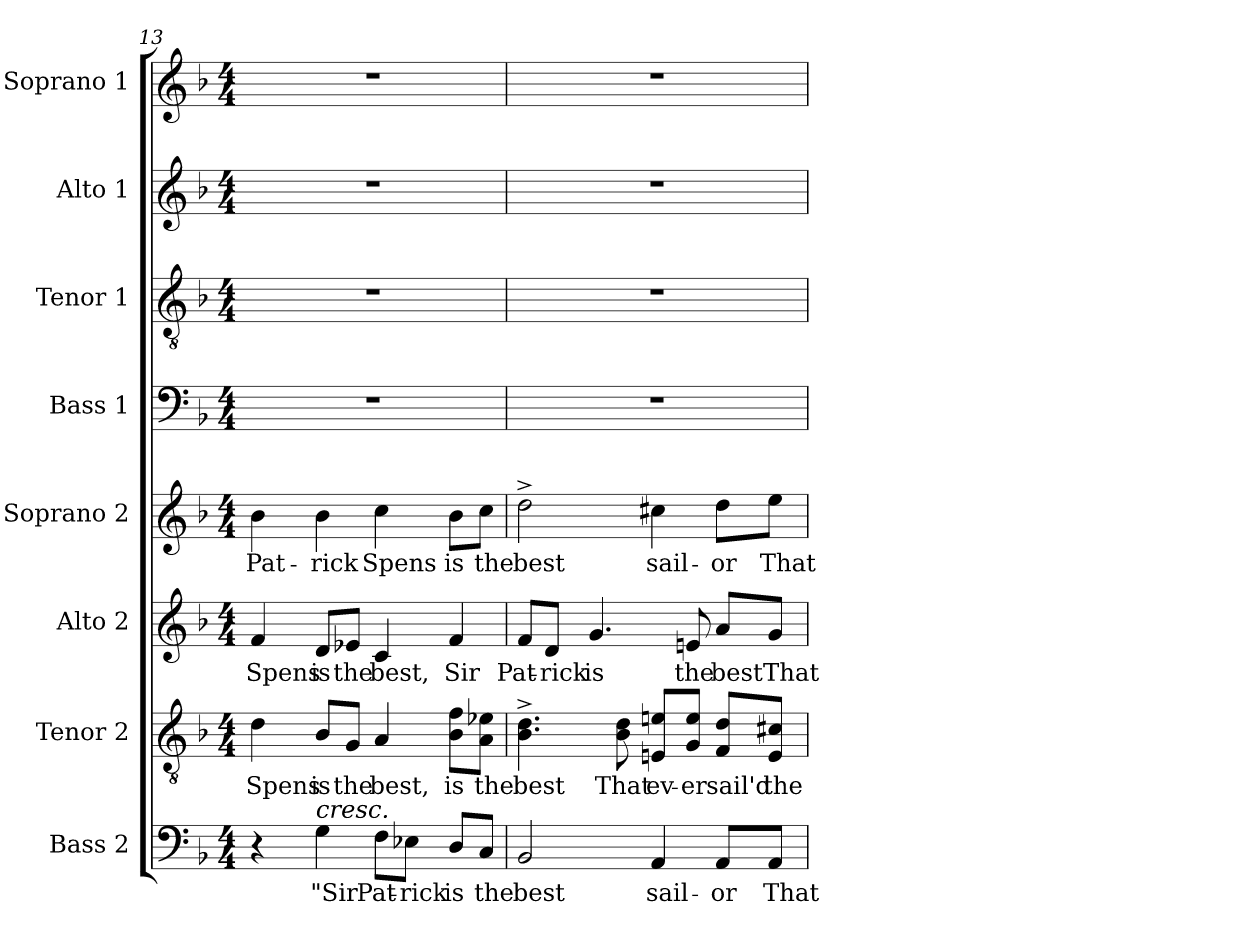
**kern	**text	**kern	**text	**kern	**text	**kern	**text	**kern	**kern	**kern	**kern
*part8	*part8	*part7	*part7	*part6	*part6	*part5	*part5	*part4	*part3	*part2	*part1
*staff8	*staff8	*staff7	*staff7	*staff6	*staff6	*staff5	*staff5	*staff4	*staff3	*staff2	*staff1
*I"Bass 2	*	*I"Tenor 2	*	*I"Alto 2	*	*I"Soprano 2	*	*I"Bass 1	*I"Tenor 1	*I"Alto 1	*I"Soprano 1
*I'B2.	*	*I'T2.	*	*I'A2.	*	*I'S2.	*	*I'B1.	*I'T1.	*I'A1.	*I'S1.
*clefF4	*	*clefGv2	*	*clefG2	*	*clefG2	*	*clefF4	*clefGv2	*clefG2	*clefG2
*	*	*ITrd7c12	*	*	*	*	*	*	*ITrd7c12	*	*
*k[b-]	*	*k[b-]	*	*k[b-]	*	*k[b-]	*	*k[b-]	*k[b-]	*k[b-]	*k[b-]
*F:	*	*F:	*	*F:	*	*F:	*	*F:	*F:	*F:	*F:
*M4/4	*	*M4/4	*	*M4/4	*	*M4/4	*	*M4/4	*M4/4	*M4/4	*M4/4
=13	=13	=13	=13	=13	=13	=13	=13	=13	=13	=13	=13
!	!	!	!LO:LY:b:color=#000000	!	!	!	!	!	!	!	!
!	!	!	!	!	!LO:LY:b:color=#000000	!	!	!	!	!	!
!	!	!	!	!	!	!	!LO:LY:b:color=#000000	!	!	!	!
4r	.	4Di\	Spens	4fi/	Spens	4b-i\	Pat-	1r	1r	1r	1r
!	!LO:LY:b:color=#000000	!	!	!	!	!	!	!	!	!	!
!	!	!	!LO:LY:b:color=#000000	!	!	!	!	!	!	!	!
!	!	!	!	!	!LO:LY:b:color=#000000	!	!	!	!	!	!
!LO:TX:a:i:t=cresc.	!	!	!	!	!	!	!	!	!	!	!
!	!	!	!	!	!	!	!LO:LY:b:color=#000000	!	!	!	!
4Gi\	"Sir	8BB-i/L	is	8di/L	is	4b-i\	-rick	.	.	.	.
!	!	!	!LO:LY:b:color=#000000	!	!	!	!	!	!	!	!
!	!	!	!	!	!LO:LY:b:color=#000000	!	!	!	!	!	!
.	.	8GGi/J	the	8e-Xi/J	the	.	.	.	.	.	.
!	!LO:LY:b:color=#000000	!	!	!	!	!	!	!	!	!	!
!	!	!	!LO:LY:b:color=#000000	!	!	!	!	!	!	!	!
!	!	!	!	!	!LO:LY:b:color=#000000	!	!	!	!	!	!
!	!	!	!	!	!	!	!LO:LY:b:color=#000000	!	!	!	!
8Fi\L	Pat-	4AAi/	best,	4ci/	best,	4cci\	Spens	.	.	.	.
!	!LO:LY:b:color=#000000	!	!	!	!	!	!	!	!	!	!
8E-Xi\J	-rick	.	.	.	.	.	.	.	.	.	.
!	!LO:LY:b:color=#000000	!	!	!	!	!	!	!	!	!	!
!	!	!	!LO:LY:b:color=#000000	!	!	!	!	!	!	!	!
!	!	!	!	!	!LO:LY:b:color=#000000	!	!	!	!	!	!
!	!	!	!	!	!	!	!LO:LY:b:color=#000000	!	!	!	!
8Di/L	is	8BB-i\ 8Fi\L	is	4fi/	Sir	8b-i\L	is	.	.	.	.
!	!LO:LY:b:color=#000000	!	!	!	!	!	!	!	!	!	!
!	!	!	!LO:LY:b:color=#000000	!	!	!	!	!	!	!	!
!	!	!	!	!	!	!	!LO:LY:b:color=#000000	!	!	!	!
8Ci/J	the	8AAi\ 8E-Xi\J	the	.	.	8cci\J	the	.	.	.	.
=14	=14	=14	=14	=14	=14	=14	=14	=14	=14	=14	=14
!	!LO:LY:b:color=#000000	!	!	!	!	!	!	!	!	!	!
!	!	!	!LO:LY:b:color=#000000	!	!	!	!	!	!	!	!
!	!	!	!	!	!LO:LY:b:color=#000000	!	!	!	!	!	!
!	!	!	!	!	!	!	!LO:LY:b:color=#000000	!	!	!	!
2BB-i/	best	4.BB-i\^ 4.Di^	best	8fi/L	Pat-	2dd^i\	best	1r	1r	1r	1r
!	!	!	!	!	!LO:LY:b:color=#000000	!	!	!	!	!	!
.	.	.	.	8di/J	-rick	.	.	.	.	.	.
!	!	!	!	!	!LO:LY:b:color=#000000	!	!	!	!	!	!
.	.	.	.	4.gi/	is	.	.	.	.	.	.
!	!	!	!LO:LY:b:color=#000000	!	!	!	!	!	!	!	!
.	.	8BB-i\ 8Di	That	.	.	.	.	.	.	.	.
!	!LO:LY:b:color=#000000	!	!	!	!	!	!	!	!	!	!
!	!	!	!LO:LY:b:color=#000000	!	!	!	!	!	!	!	!
!	!	!	!	!	!	!	!LO:LY:b:color=#000000	!	!	!	!
4AAi/	sail-	8EEni/ 8Eni/L	ev-	.	.	4cc#Xi\	sail-	.	.	.	.
!	!	!	!LO:LY:b:color=#000000	!	!	!	!	!	!	!	!
!	!	!	!	!	!LO:LY:b:color=#000000	!	!	!	!	!	!
.	.	8GGi/ 8Ei/J	-er	8eni/	the	.	.	.	.	.	.
!	!LO:LY:b:color=#000000	!	!	!	!	!	!	!	!	!	!
!	!	!	!LO:LY:b:color=#000000	!	!	!	!	!	!	!	!
!	!	!	!	!	!LO:LY:b:color=#000000	!	!	!	!	!	!
!	!	!	!	!	!	!	!LO:LY:b:color=#000000	!	!	!	!
8AAi/L	-or	8FFi/ 8Di/L	sail'd	8ai/L	best	8ddi\L	-or	.	.	.	.
!	!LO:LY:b:color=#000000	!	!	!	!	!	!	!	!	!	!
!	!	!	!LO:LY:b:color=#000000	!	!	!	!	!	!	!	!
!	!	!	!	!	!LO:LY:b:color=#000000	!	!	!	!	!	!
!	!	!	!	!	!	!	!LO:LY:b:color=#000000	!	!	!	!
8AAi/J	That	8EEi/ 8C#Xi/J	the	8gi/J	That	8eei\J	That	.	.	.	.
=	=	=	=	=	=	=	=	=	=	=	=
*-	*-	*-	*-	*-	*-	*-	*-	*-	*-	*-	*-
